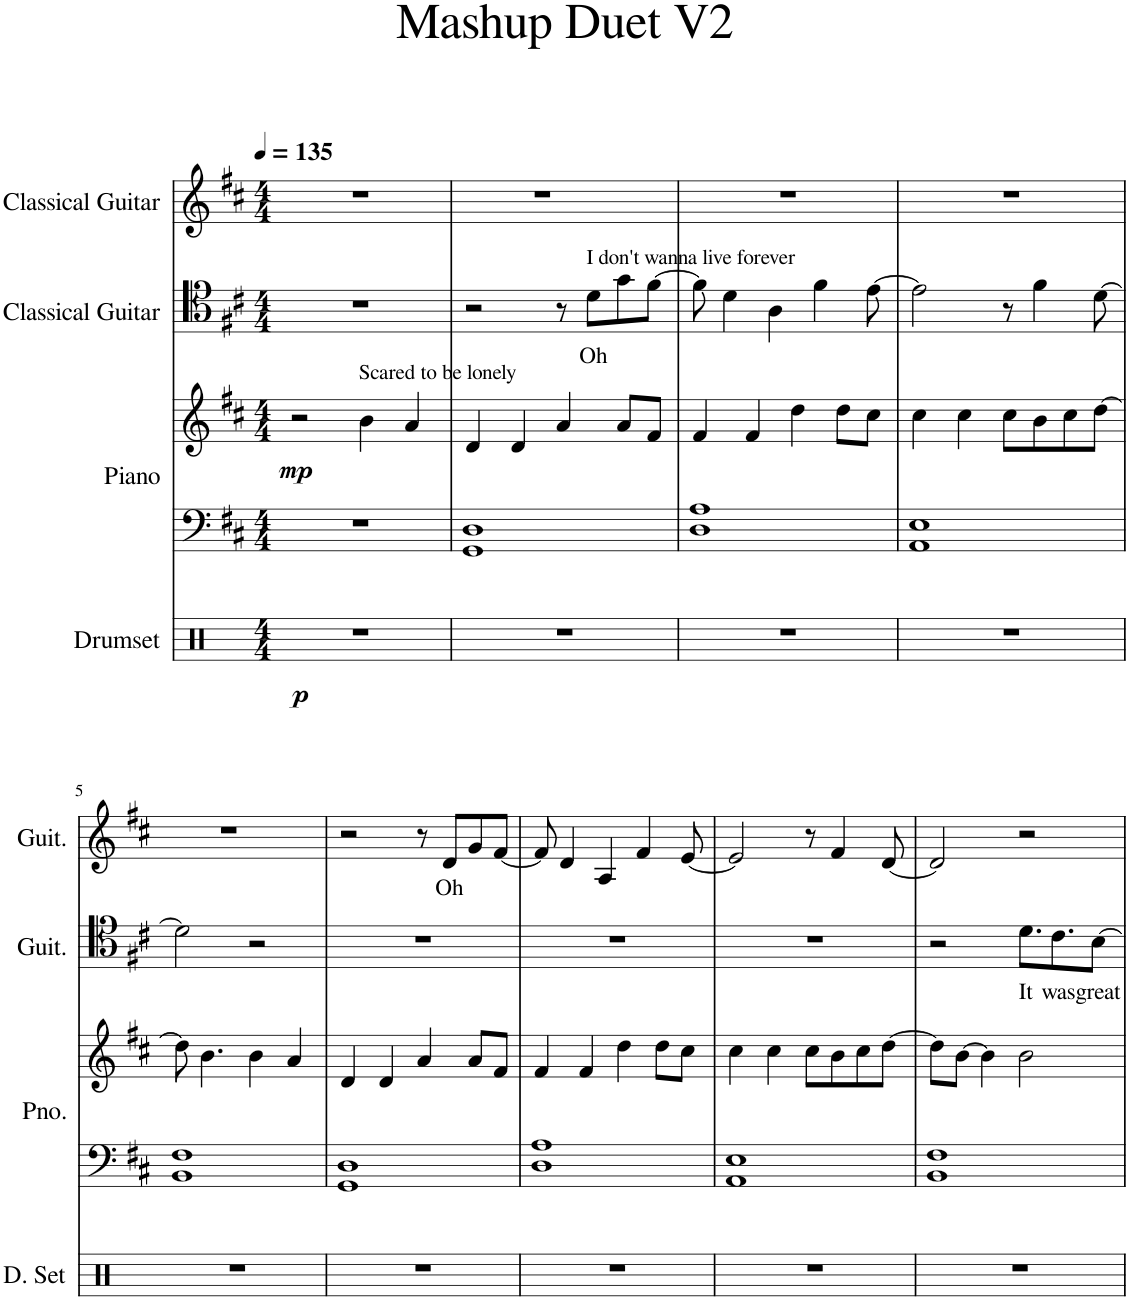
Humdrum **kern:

**kern	**dynam	**kern	**kern	**dynam	**kern	**text	**kern	**text
*part4	*part4	*part3	*part3	*part3	*part2	*part2	*part1	*part1
*staff5	*staff5	*staff4	*staff3	*staff3/4	*staff2	*staff2	*staff1	*staff1
*I"Drumset	*	*I"Piano	*	*	*I"Classical Guitar	*	*I"Classical Guitar	*
*I'D. Set	*	*I'Pno.	*	*	*I'Guit.	*	*I'Guit.	*
*clefX	*	*clefF4	*clefG2	*	*clefC4	*	*clefG2	*
*k[]	*	*k[f#c#]	*k[f#c#]	*	*k[f#c#]	*	*k[f#c#]	*
*M4/4	*	*M4/4	*M4/4	*	*M4/4	*	*M4/4	*
*MM135	*	*MM135	*MM135	*	*MM135	*	*MM135	*
=1	=1	=1	=1	=1	=1	=1	=1	=1
!	!LO:DY:b	!	!	!LO:DY:b	!	!	!	!
1r	p	1r	2r	mp	1r	.	1r	.
!	!	!	!LO:TX:a:t=Scared to be lonely	!	!	!	!	!
.	.	.	4b\	.	.	.	.	.
.	.	.	4a/	.	.	.	.	.
=2	=2	=2	=2	=2	=2	=2	=2	=2
1r	.	1GG 1D	4d/	.	2r	.	1r	.
.	.	.	4d/	.	.	.	.	.
.	.	.	4a/	.	8r	.	.	.
!	!	!	!	!	!LO:TX:a:t=I don't wanna live forever	!	!	!
!	!	!	!	!	!	!LO:LY:b	!	!
.	.	.	.	.	8d\L	Oh	.	.
.	.	.	8a/L	.	8g\	.	.	.
.	.	.	8f#/J	.	[8f#\J	.	.	.
=3	=3	=3	=3	=3	=3	=3	=3	=3
1r	.	1D 1A	4f#/	.	8f#\]	.	1r	.
.	.	.	.	.	4d\	.	.	.
.	.	.	4f#/	.	.	.	.	.
.	.	.	.	.	4A\	.	.	.
.	.	.	4dd\	.	.	.	.	.
.	.	.	.	.	4f#\	.	.	.
.	.	.	8dd\L	.	.	.	.	.
.	.	.	8cc#\J	.	[8e\	.	.	.
=4	=4	=4	=4	=4	=4	=4	=4	=4
1r	.	1AA 1E	4cc#\	.	2e\]	.	1r	.
.	.	.	4cc#\	.	.	.	.	.
.	.	.	8cc#\L	.	8r	.	.	.
.	.	.	8b\	.	4f#\	.	.	.
.	.	.	8cc#\	.	.	.	.	.
.	.	.	[8dd\J	.	[8d\	.	.	.
!!LO:LB:g=z
=5	=5	=5	=5	=5	=5	=5	=5	=5
1r	.	1BB 1F#	8dd\]	.	2d\]	.	1r	.
.	.	.	4.b\	.	.	.	.	.
.	.	.	4b\	.	2r	.	.	.
.	.	.	4a/	.	.	.	.	.
=6	=6	=6	=6	=6	=6	=6	=6	=6
1r	.	1GG 1D	4d/	.	1r	.	2r	.
.	.	.	4d/	.	.	.	.	.
.	.	.	4a/	.	.	.	8r	.
!	!	!	!	!	!	!	!	!LO:LY:b
.	.	.	.	.	.	.	8d/L	Oh
.	.	.	8a/L	.	.	.	8g/	.
.	.	.	8f#/J	.	.	.	[8f#/J	.
=7	=7	=7	=7	=7	=7	=7	=7	=7
1r	.	1D 1A	4f#/	.	1r	.	8f#/]	.
.	.	.	.	.	.	.	4d/	.
.	.	.	4f#/	.	.	.	.	.
.	.	.	.	.	.	.	4A/	.
.	.	.	4dd\	.	.	.	.	.
.	.	.	.	.	.	.	4f#/	.
.	.	.	8dd\L	.	.	.	.	.
.	.	.	8cc#\J	.	.	.	[8e/	.
=8	=8	=8	=8	=8	=8	=8	=8	=8
1r	.	1AA 1E	4cc#\	.	1r	.	2e/]	.
.	.	.	4cc#\	.	.	.	.	.
.	.	.	8cc#\L	.	.	.	8r	.
.	.	.	8b\	.	.	.	4f#/	.
.	.	.	8cc#\	.	.	.	.	.
.	.	.	[8dd\J	.	.	.	[8d/	.
=9	=9	=9	=9	=9	=9	=9	=9	=9
1r	.	1BB 1F#	8dd\L]	.	2r	.	2d/]	.
.	.	.	[8b\J	.	.	.	.	.
.	.	.	4b\]	.	.	.	.	.
!	!	!	!	!	!	!LO:LY:b	!	!
.	.	.	2b\	.	8.d\L	It	2r	.
!	!	!	!	!	!	!LO:LY:b	!	!
.	.	.	.	.	8.c#\	was	.	.
!	!	!	!	!	!	!LO:LY:b	!	!
.	.	.	.	.	[8B\J	great	.	.
=	=	=	=	=	=	=	=	=
*-	*-	*-	*-	*-	*-	*-	*-	*-
